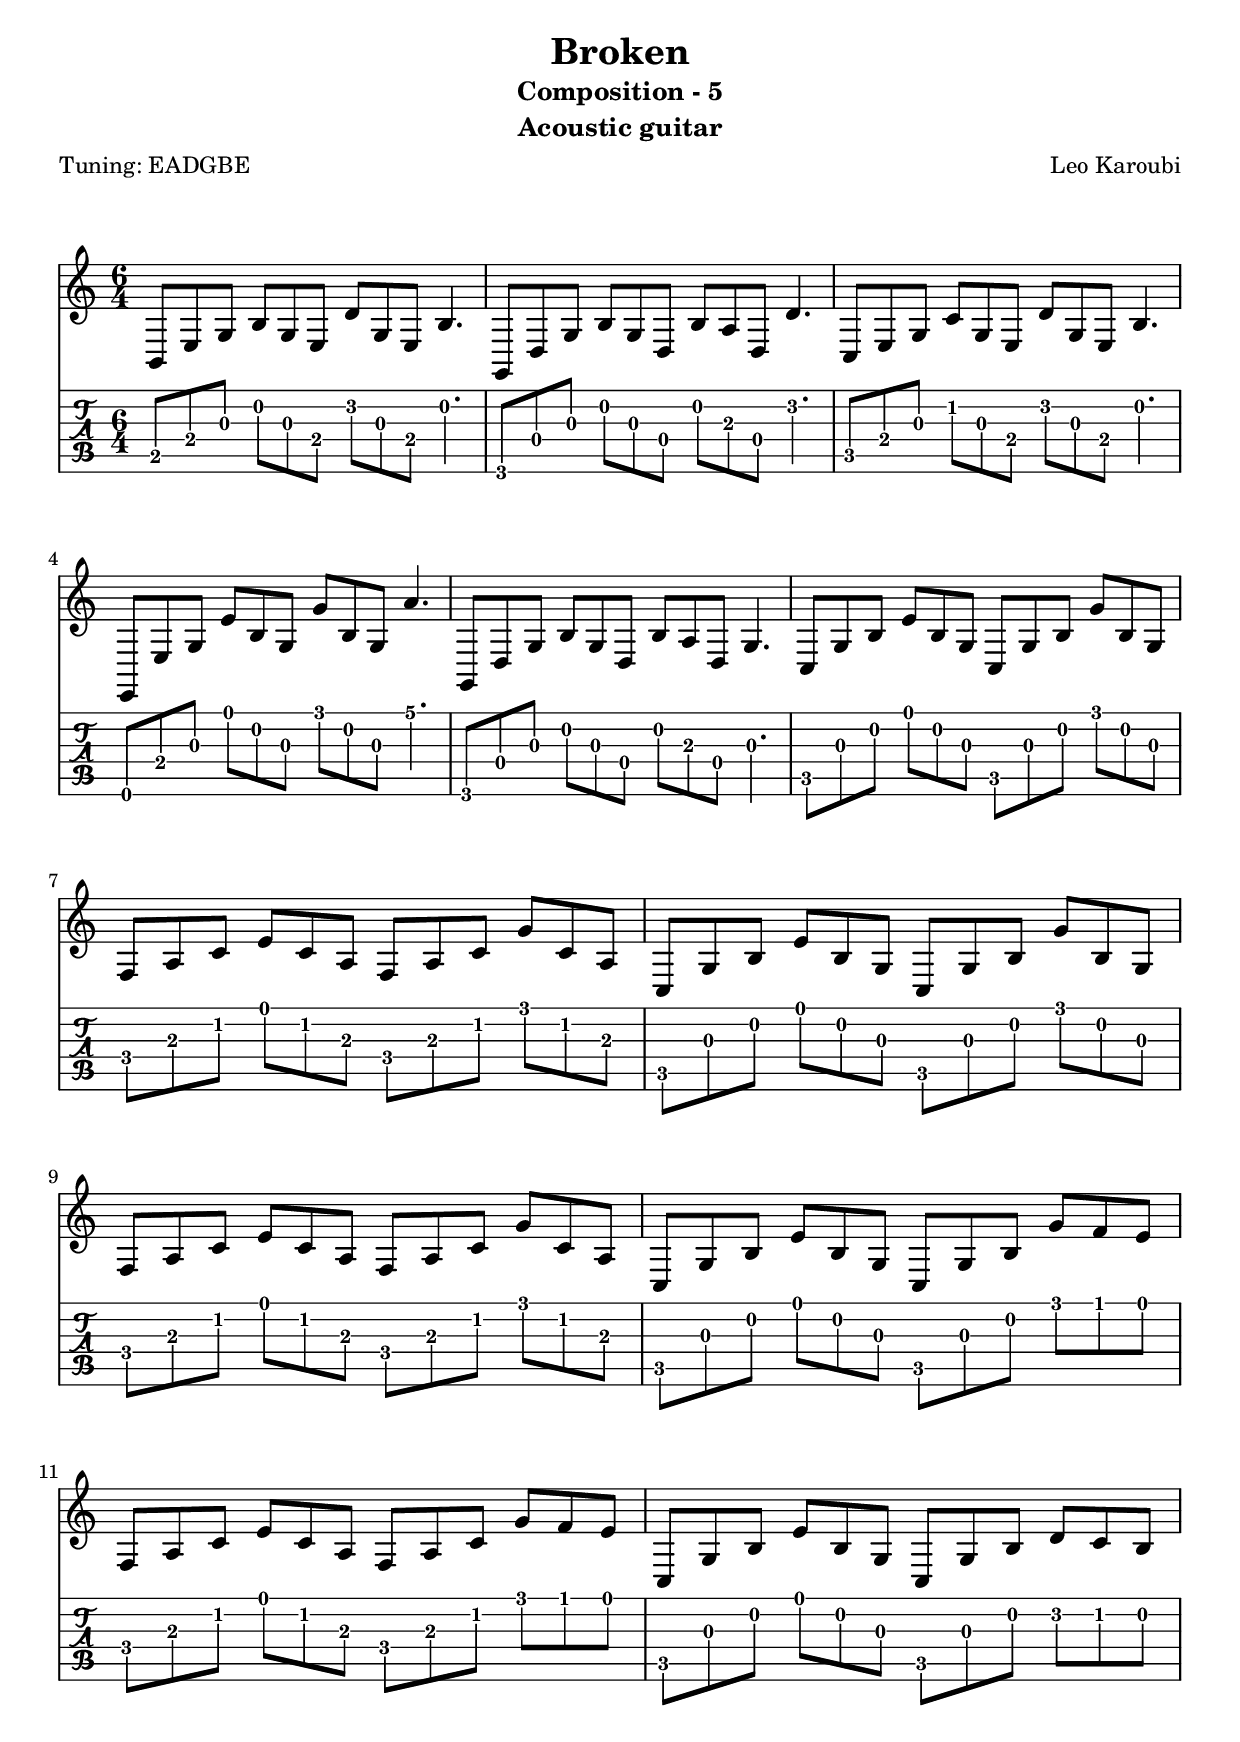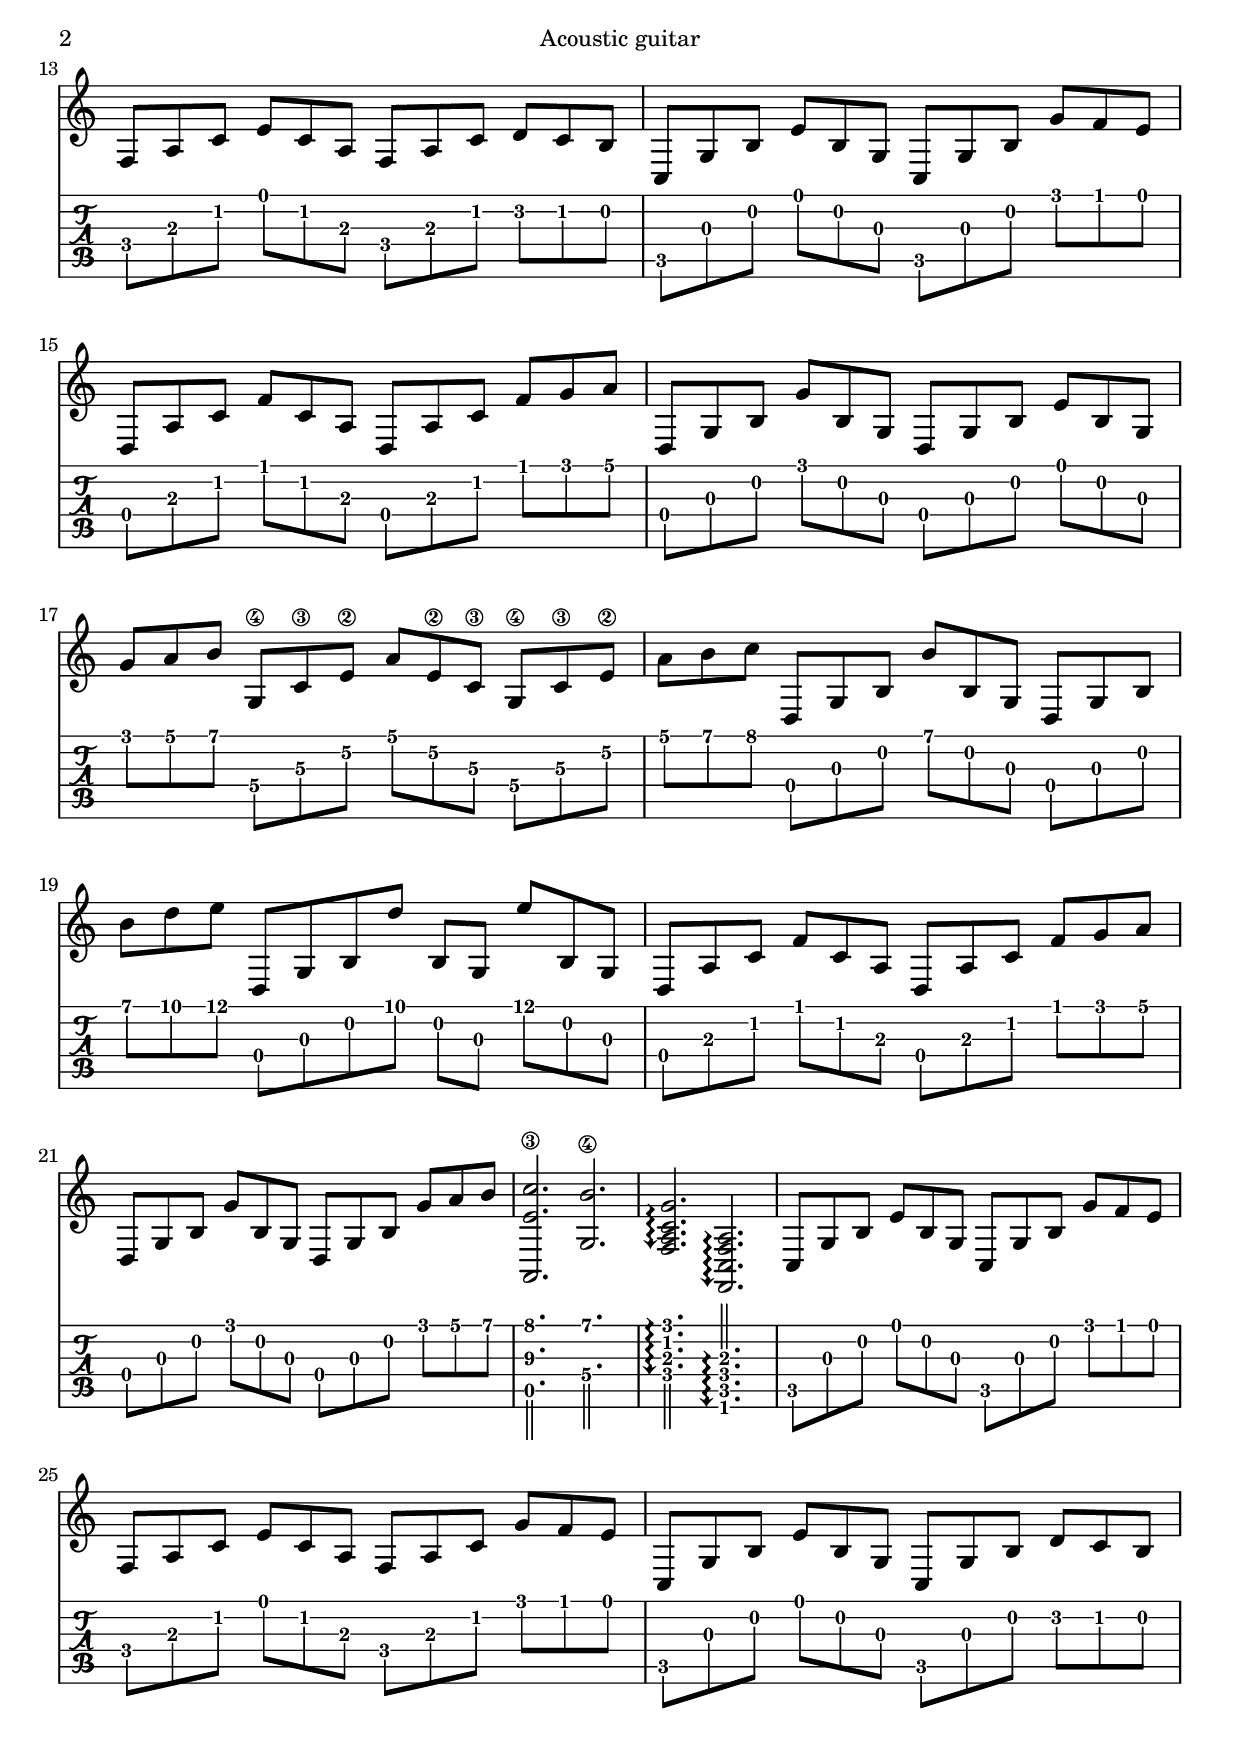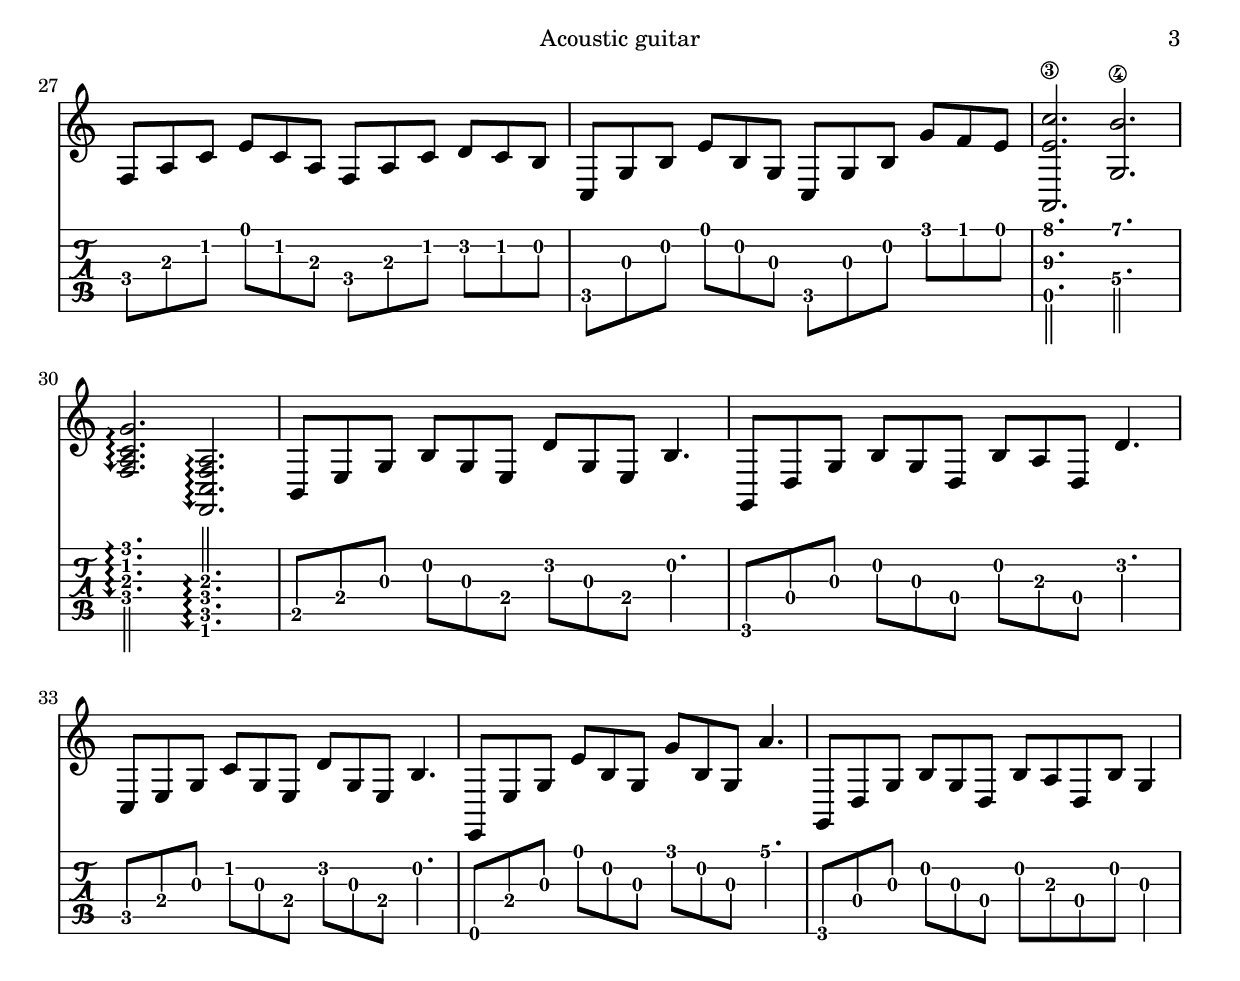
\version "2.22.1"
\include "english.ly"
\header {
  title = "Broken"
  subtitle = "Composition - 5"
  instrument = "Acoustic guitar"
  meter = "Tuning: EADGBE"
  arranger = "Leo Karoubi"
  % composer = "Leo Karoubi"
}

\layout { 
  indent = 0.0\cm 
  #(layout-set-staff-size 21)
  \context {
    \Score
    \override Glissando.thickness = #3
    \override Glissando.style = #'trill
    \override SpacingSpanner.common-shortest-duration = #(ly:make-moment 1/16)
  }
}

\markup { 
  \vspace #1
}

timeSign = 6/4
harmTwelveMarkup = -\markup { \center-align \abs-fontsize #8 { harm .12 }}
harmSevenMarkup = -\markup { \center-align \abs-fontsize #8 { harm .7 }}

rallentendo = -\markup { \abs-fontsize #10 { rallentendo }}

intro_first = {
  b,8[ e g] b8[ g e] d'[ g e] b4. |
  g,8[ d g] b8[ g d] b8[ a d] d'4. |
  c8[ e g]  c'8[ g e] d'8[ g e] b4. |
  e,8[ e g] e'8[ b g] g'8[ b g] a'4. |
  g,8[ d g] b8[ g d] b8[ a d] g4. |
}

intro_second = {
  c8[ g b] e'8[ b g] c8[ g b] g'8[ b g] |
  f8[ a c'] e'8[ c' a] f8[ a c'] g'8[ c' a] |
  c8[ g b] e'8[ b g] c8[ g b] g'8[ b g] |
  f8[ a c'] e'8[ c' a] f8[ a c'] g'8[ c' a] |
}

intro = {
  \intro_first
  \intro_second
}

chorus = {
  c8[ g b] e'8[ b g] c8[ g b] g'8[ f' e'] |
  f8[ a c'] e'8[ c' a] f8[ a c'] g'8[ f' e'] |
  c8[ g b] e'8[ b g] c8[ g b] d'8[ c' b] |
  f8[ a c'] e'8[ c' a] f8[ a c'] d'8[ c' b] |
  c8[ g b] e'8[ b g] c8[ g b] g'8[ f' e'] |
}

verse = {
  d8[ a c'] f'8[ c' a] d8[ a c'] f'8[ g' a'] |
  d8[ g b] g'[ b g] d8[ g b] e'[ b g] |
  g'8[ a' b'] g8\4[ c'\3 e'\2] a'8[ e'\2 c'\3]  g8\4[ c'\3 e'\2] |
  a'8[ b' c''] d8[ g b] b'8[ b g] d8[ g b] |
  b'8[ d'' e''] d8[ g b d''] b8[ g] e''8[ b g] | 
  d8[ a c'] f'8[ c' a] d8[ a c'] f'8[ g' a'] |
  d8[ g b] g'[ b g] d8[ g b] g'8[ a' b'] |
}

bridge = {
  <a, e'\3 c''>2. <b' g\4>2. |
  \arpeggioArrowDown<f a c' g'>2.\arpeggio \arpeggioArrowDown<f, c f a>2.\arpeggio |
}

outro = {
  b,8[ e g] b8[ g e] d'[ g e] b4. |
  g,8[ d g] b8[ g d] b8[ a d] d'4. |
  c8[ e g]  c'8[ g e] d'8[ g e] b4. |
  e,8[ e g] e'8[ b g] g'8[ b g] a'4. |
  g,8[ d g] b8[ g d] b8[ a d b] g4 |
}

full_part = {
    \intro
    \chorus
    \verse
    \bridge
    \chorus
    \bridge
    \outro
}

\score {
    <<
    \new Staff {
        \clef "G"
        \time \timeSign
        \full_part
    }
    \new TabStaff {
        \set TabStaff.minimumFret = #0
        \time \timeSign
        \tabFullNotation
        \full_part
    }
    >>
}
